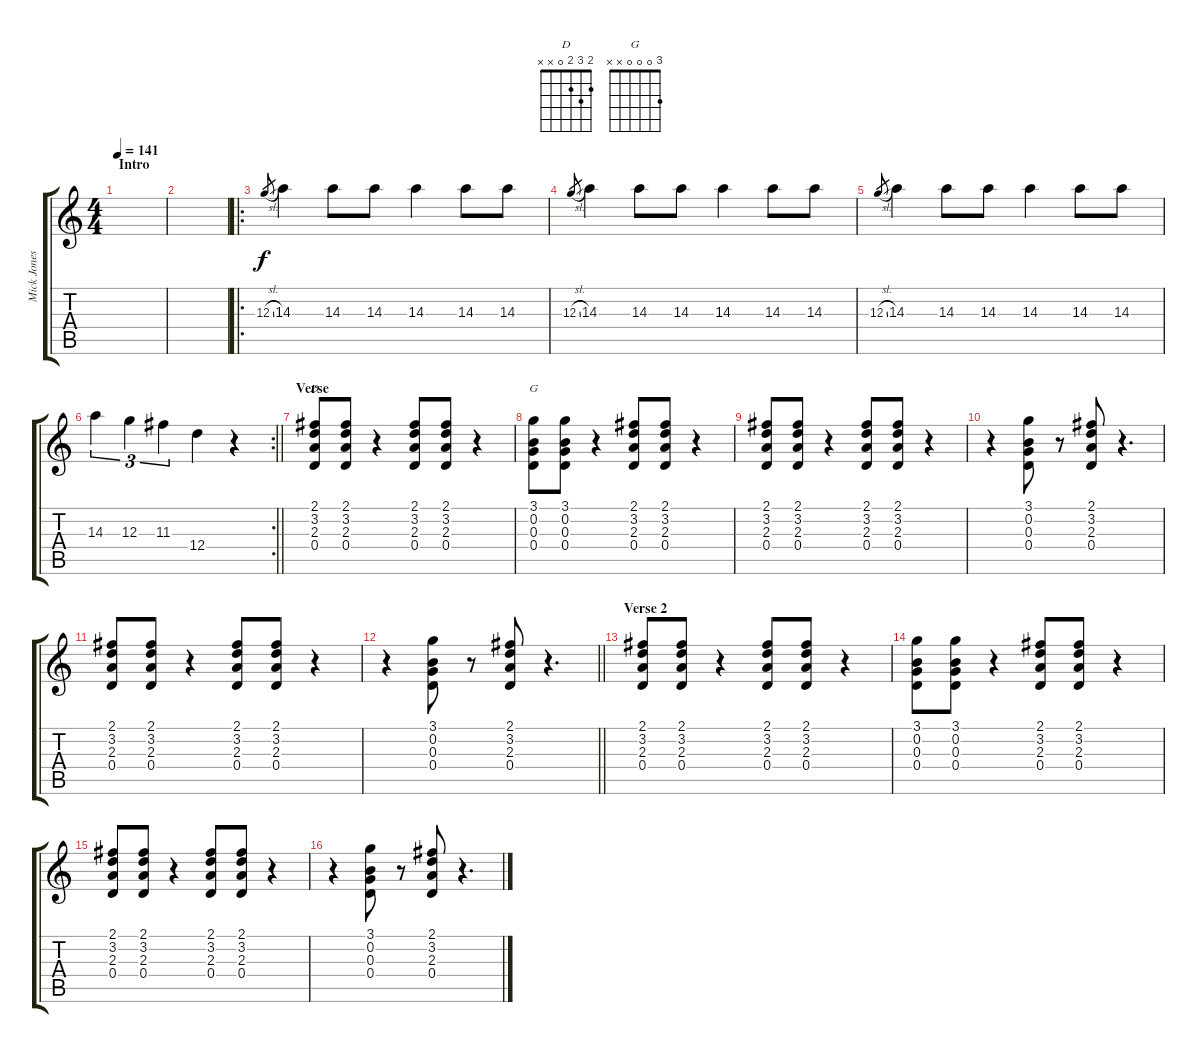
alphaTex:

\track ("Mick Jones - Lead Guitar" "Mick Jones") {instrument overdrivenguitar}
\staff {score tabs}
\tuning (E4 B3 G3 D3 A2 E2) {hide}
\chord ("D" 2 3 2 0 x x)
\chord ("G" 3 0 0 0 x x)
\ts (4 4)
\section ("" "Intro")
\tempo 141
\clef g2
\ks c
|
|
\ro
12.3{sl}.8{gr} 14.3.4 14.3.8 14.3.8 14.3.4 14.3.8 14.3.8 |
12.3{sl}.8{gr} 14.3.4 14.3.8 14.3.8 14.3.4 14.3.8 14.3.8 |
12.3{sl}.8{gr} 14.3.4 14.3.8 14.3.8 14.3.4 14.3.8 14.3.8 |
\rc 2
\barLineRight lightlight
14.3.4{tu (3 2)} 12.3.4{tu (3 2)} 11.3.4{tu (3 2)} 12.4.4 r.4 |
\section ("" "Verse")
(2.1 3.2 2.3 0.4).8{ch "D"} (2.1 3.2 2.3 0.4).8 r.4 (2.1 3.2 2.3 0.4).8 (2.1 3.2 2.3 0.4).8 r.4 |
(3.1 0.2 0.3 0.4).8{ch "G"} (3.1 0.2 0.3 0.4).8 r.4 (2.1 3.2 2.3 0.4).8 (2.1 3.2 2.3 0.4).8 r.4 |
(2.1 3.2 2.3 0.4).8 (2.1 3.2 2.3 0.4).8 r.4 (2.1 3.2 2.3 0.4).8 (2.1 3.2 2.3 0.4).8 r.4 |
r.4 (3.1 0.2 0.3 0.4).8 r.8 (2.1 3.2 2.3 0.4).8 r.4{d} |
(2.1 3.2 2.3 0.4).8 (2.1 3.2 2.3 0.4).8 r.4 (2.1 3.2 2.3 0.4).8 (2.1 3.2 2.3 0.4).8 r.4 |
\barLineRight lightlight
r.4 (3.1 0.2 0.3 0.4).8 r.8 (2.1 3.2 2.3 0.4).8 r.4{d} |
\section ("" "Verse 2")
(2.1 3.2 2.3 0.4).8 (2.1 3.2 2.3 0.4).8 r.4 (2.1 3.2 2.3 0.4).8 (2.1 3.2 2.3 0.4).8 r.4 |
(3.1 0.2 0.3 0.4).8 (3.1 0.2 0.3 0.4).8 r.4 (2.1 3.2 2.3 0.4).8 (2.1 3.2 2.3 0.4).8 r.4 |
(2.1 3.2 2.3 0.4).8 (2.1 3.2 2.3 0.4).8 r.4 (2.1 3.2 2.3 0.4).8 (2.1 3.2 2.3 0.4).8 r.4 |
r.4 (3.1 0.2 0.3 0.4).8 r.8 (2.1 3.2 2.3 0.4).8 r.4{d}
